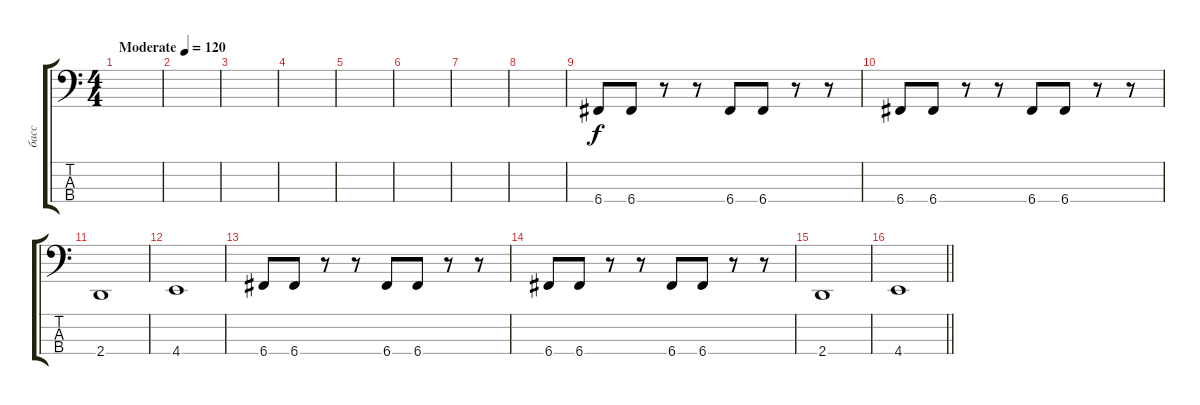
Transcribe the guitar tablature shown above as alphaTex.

\track ("басс" "басс") {instrument electricbassfinger}
\staff {score tabs}
\tuning (F2 C2 G1 C1) {hide}
\ts (4 4)
\tempo (120 "Moderate")
\clef f4
\ks c
|
|
|
|
|
|
|
|
6.4.8 6.4.8 r.8 r.8 6.4.8 6.4.8 r.8 r.8 |
6.4.8 6.4.8 r.8 r.8 6.4.8 6.4.8 r.8 r.8 |
2.4.1 |
4.4.1 |
6.4.8 6.4.8 r.8 r.8 6.4.8 6.4.8 r.8 r.8 |
6.4.8 6.4.8 r.8 r.8 6.4.8 6.4.8 r.8 r.8 |
2.4.1 |
\barLineRight lightlight
4.4.1
